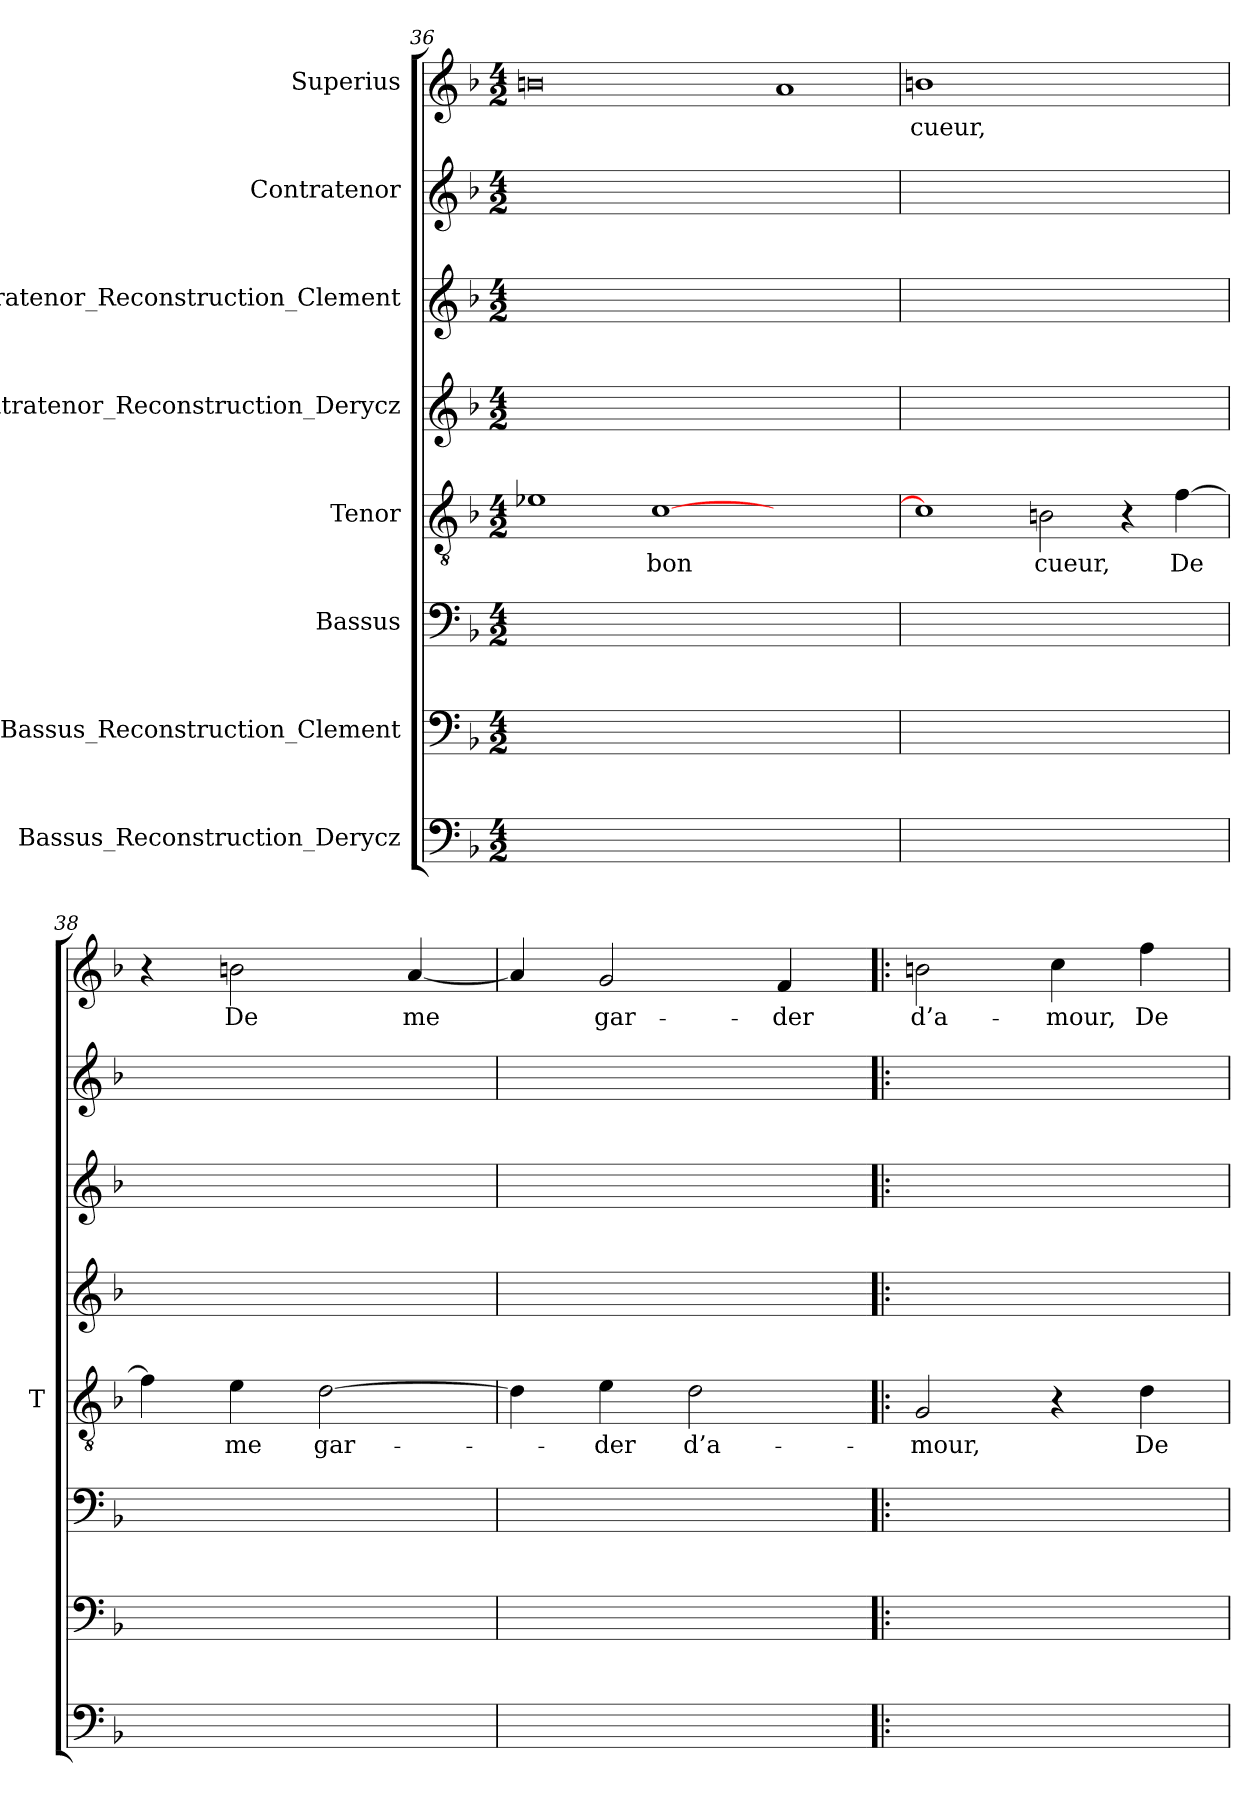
**kern	**kern	**kern	**kern	**text	**kern	**kern	**kern	**kern	**text
*part8	*part7	*part6	*part5	*part5	*part4	*part3	*part2	*part1	*part1
*staff8	*staff7	*staff6	*staff5	*staff5	*staff4	*staff3	*staff2	*staff1	*staff1
*I"Bassus_Reconstruction_Derycz	*I"Bassus_Reconstruction_Clement	*I"Bassus	*I"Tenor	*	*I"Contratenor_Reconstruction_Derycz	*I"Contratenor_Reconstruction_Clement	*I"Contratenor	*I"Superius	*
*	*	*	*I'T	*	*	*	*	*	*
*clefF4	*clefF4	*clefF4	*clefGv2	*	*clefG2	*clefG2	*clefG2	*clefG2	*
*k[b-]	*k[b-]	*k[b-]	*k[b-]	*	*k[b-]	*k[b-]	*k[b-]	*k[b-]	*
*M4/2	*M4/2	*M4/2	*M4/2	*	*M4/2	*M4/2	*M4/2	*M4/2	*
=36	=36	=36	=36	=36	=36	=36	=36	=36	=36
0ryy	0ryy	0ryy	1e-X	.	0ryy	0ryy	0ryy	0bn	.
.	.	.	[1c	-bon	.	.	.	.	.
1ryy	1ryy	1ryy	1ryy	.	1ryy	1ryy	1ryy	1a	.
=37	=37	=37	=37	=37	=37	=37	=37	=37	=37
1ryy	1ryy	1ryy	1c]	.	1ryy	1ryy	1ryy	1bn	-cueur,
1ryy	1ryy	1ryy	2B	-cueur,	1ryy	1ryy	1ryy	1ryy	.
.	.	.	4r	.	.	.	.	.	.
.	.	.	[4f	-De	.	.	.	.	.
=38	=38	=38	=38	=38	=38	=38	=38	=38	=38
1ryy	1ryy	1ryy	4f]	.	1ryy	1ryy	1ryy	4r	.
.	.	.	4e	-me	.	.	.	2bn	-De
.	.	.	[2d	gar-	.	.	.	.	.
.	.	.	.	.	.	.	.	[4a	-me
=39	=39	=39	=39	=39	=39	=39	=39	=39	=39
1ryy	1ryy	1ryy	4d]	.	1ryy	1ryy	1ryy	4a]	.
.	.	.	4e	-der	.	.	.	2g	gar-
.	.	.	2d	d’a-	.	.	.	.	.
.	.	.	.	.	.	.	.	4f	-der
=40!|:	=40!|:	=40!|:	=40!|:	=40!|:	=40!|:	=40!|:	=40!|:	=40!|:	=40!|:
1ryy	1ryy	1ryy	2G	-mour,	1ryy	1ryy	1ryy	2bn	d’a-
.	.	.	4r	.	.	.	.	4cc	-mour,
.	.	.	4d	-De	.	.	.	4ff	-De
=	=	=	=	=	=	=	=	=	=
*-	*-	*-	*-	*-	*-	*-	*-	*-	*-
